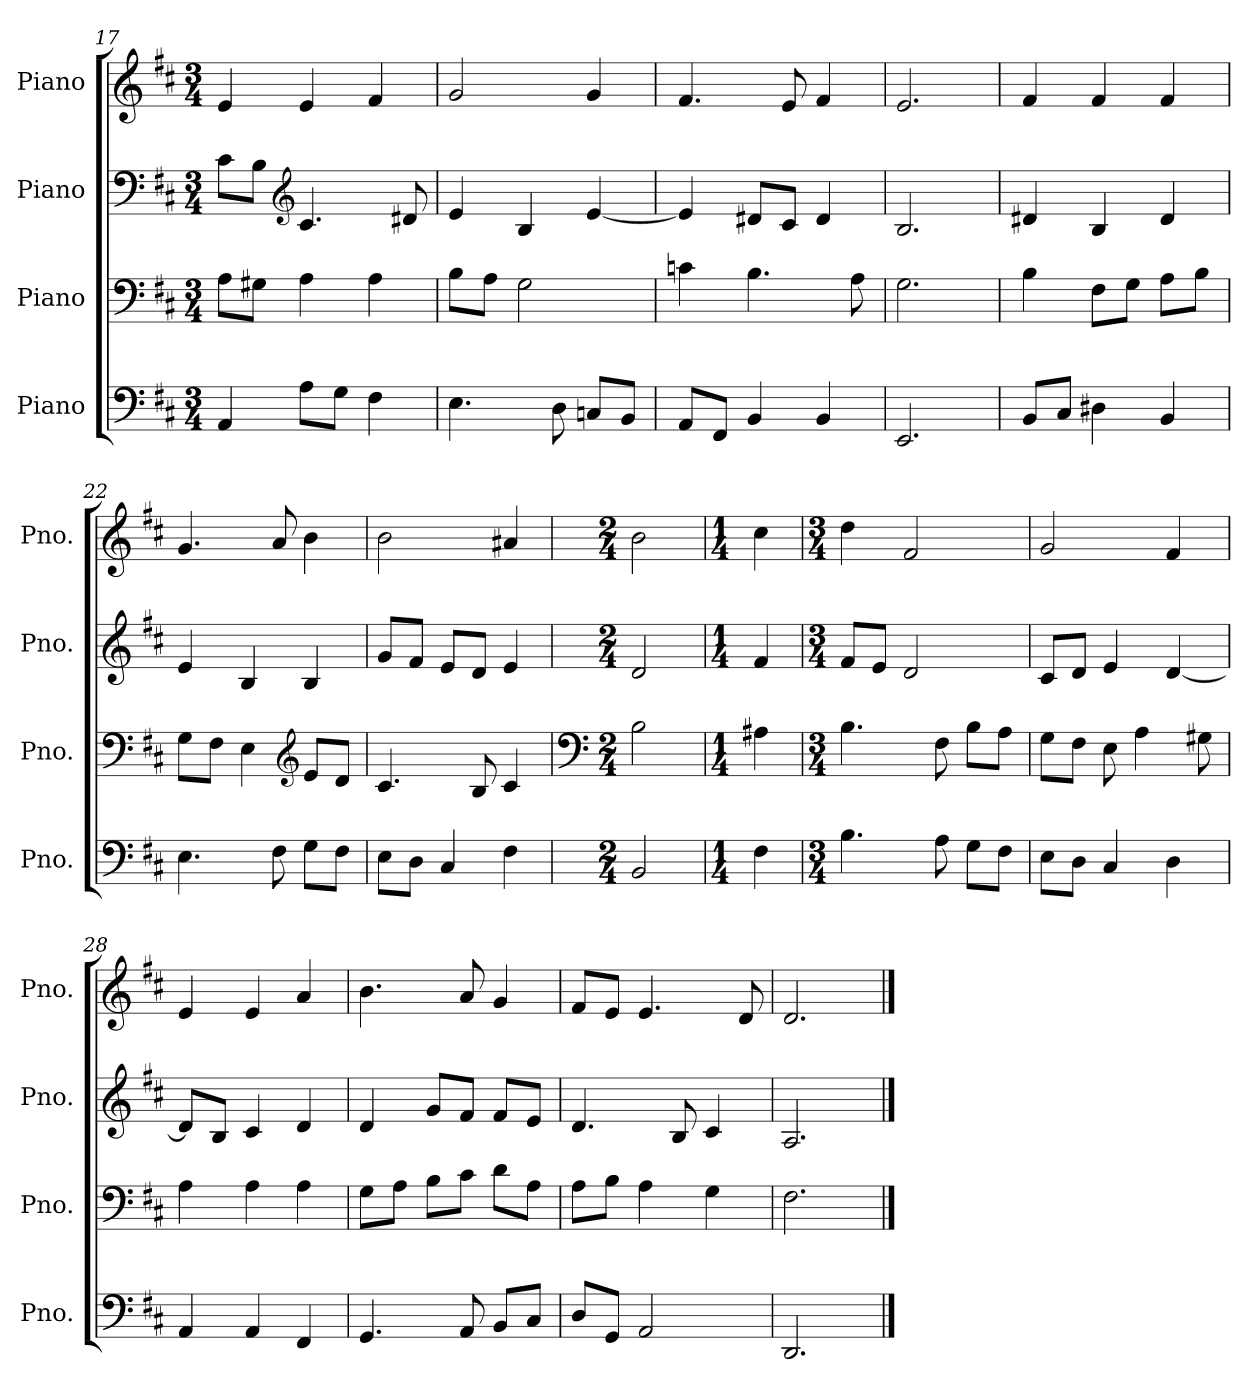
**kern	**kern	**kern	**kern
*part4	*part3	*part2	*part1
*staff4	*staff3	*staff2	*staff1
*I"Piano	*I"Piano	*I"Piano	*I"Piano
*I'Pno.	*I'Pno.	*I'Pno.	*I'Pno.
*clefF4	*clefF4	*clefF4	*clefG2
*k[f#c#]	*k[f#c#]	*k[f#c#]	*k[f#c#]
*M3/4	*M3/4	*M3/4	*M3/4
=17	=17	=17	=17
4AA/	8A\L	8c#\L	4e/
.	8G#X\J	8B\J	.
*	*	*clefG2	*
8A\L	4A\	4.c#/	4e/
8G\J	.	.	.
4F#\	4A\	.	4f#/
.	.	8d#X/	.
=18	=18	=18	=18
4.E\	8B\L	4e/	2g/
.	8A\J	.	.
.	2G\	4B/	.
8D\	.	.	.
8Cn/L	.	[4e/	4g/
8BB/J	.	.	.
=19	=19	=19	=19
8AA/L	4cn\	4e/]	4.f#/
8FF#/J	.	.	.
4BB/	4.B\	8d#X/L	.
.	.	8c#/J	8e/
4BB/	.	4d#/	4f#/
.	8A\	.	.
=20	=20	=20	=20
2.EE/	2.G\	2.B/	2.e/
!!LO:PB:g=z
=21	=21	=21	=21
8BB/L	4B\	4d#X/	4f#/
8C#/J	.	.	.
4D#X\	8F#\L	4B/	4f#/
.	8G\J	.	.
4BB/	8A\L	4d#/	4f#/
.	8B\J	.	.
=22	=22	=22	=22
4.E\	8G\L	4e/	4.g/
.	8F#\J	.	.
.	4E\	4B/	.
8F#\	.	.	8a/
*	*clefG2	*	*
8G\L	8e/L	4B/	4b\
8F#\J	8d/J	.	.
=23	=23	=23	=23
8E\L	4.c#/	8g/L	2b\
8D\J	.	8f#/J	.
4C#/	.	8e/L	.
.	8B/	8d/J	.
4F#\	4c#/	4e/	4a#X/
=24	=24	=24	=24
*	*clefF4	*	*
*M2/4	*M2/4	*M2/4	*M2/4
2BB/	2B\	2d/	2b\
=25	=25	=25	=25
*M1/4	*M1/4	*M1/4	*M1/4
4F#\	4A#X\	4f#/	4cc#\
=26	=26	=26	=26
*M3/4	*M3/4	*M3/4	*M3/4
4.B\	4.B\	8f#/L	4dd\
.	.	8e/J	.
.	.	2d/	2f#/
8A\	8F#\	.	.
8G\L	8B\L	.	.
8F#\J	8A\J	.	.
=27	=27	=27	=27
8E\L	8G\L	8c#/L	2g/
8D\J	8F#\J	8d/J	.
4C#/	8E\	4e/	.
.	4A\	.	.
4D\	.	[4d/	4f#/
.	8G#X\	.	.
!!LO:LB:g=z
=28	=28	=28	=28
4AA/	4A\	8d/L]	4e/
.	.	8B/J	.
4AA/	4A\	4c#/	4e/
4FF#/	4A\	4d/	4a/
=29	=29	=29	=29
4.GG/	8G\L	4d/	4.b\
.	8A\J	.	.
.	8B\L	8g/L	.
8AA/	8c#\J	8f#/J	8a/
8BB/L	8d\L	8f#/L	4g/
8C#/J	8A\J	8e/J	.
=30	=30	=30	=30
8D/L	8A\L	4.d/	8f#/L
8GG/J	8B\J	.	8e/J
2AA/	4A\	.	4.e/
.	.	8B/	.
.	4G\	4c#/	.
.	.	.	8d/
=31	=31	=31	=31
2.DD/	2.F#\	2.A/	2.d/
==	==	==	==
*-	*-	*-	*-
